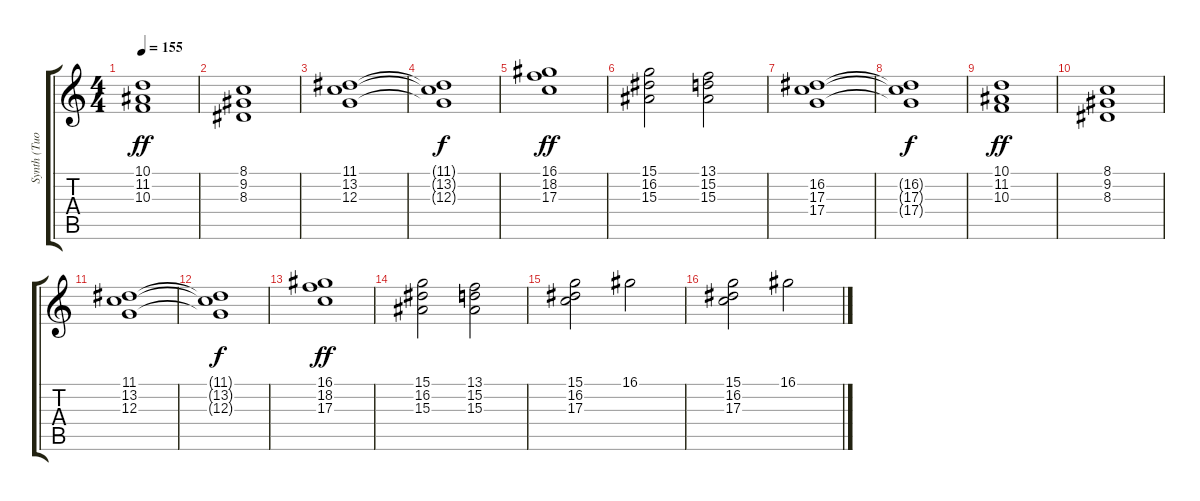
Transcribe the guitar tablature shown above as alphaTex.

\track ("Synth (Tuomas)" "Synth (Tuo") {instrument pad2warm}
\staff {score tabs}
\tuning (E4 B3 G3 D3 A2 E2) {hide}
\ts (4 4)
\tempo 155
\clef g2
\ks c
(10.1 11.2 10.3).1{dy ff} |
(8.1 9.2 8.3).1 |
(11.1 13.2 12.3).1 |
(11.1{t} 13.2{t} 12.3{t}).1{dy f} |
(16.1 18.2 17.3).1{dy ff} |
(15.1 16.2 15.3).2 (13.1 15.2 15.3).2 |
(16.2 17.3 17.4).1 |
(16.2{t} 17.3{t} 17.4{t}).1{dy f} |
(10.1 11.2 10.3).1{dy ff} |
(8.1 9.2 8.3).1 |
(11.1 13.2 12.3).1 |
(11.1{t} 13.2{t} 12.3{t}).1{dy f} |
(16.1 18.2 17.3).1{dy ff} |
(15.1 16.2 15.3).2 (13.1 15.2 15.3).2 |
(15.1 16.2 17.3).2 16.1.2 |
(15.1 16.2 17.3).2 16.1.2
